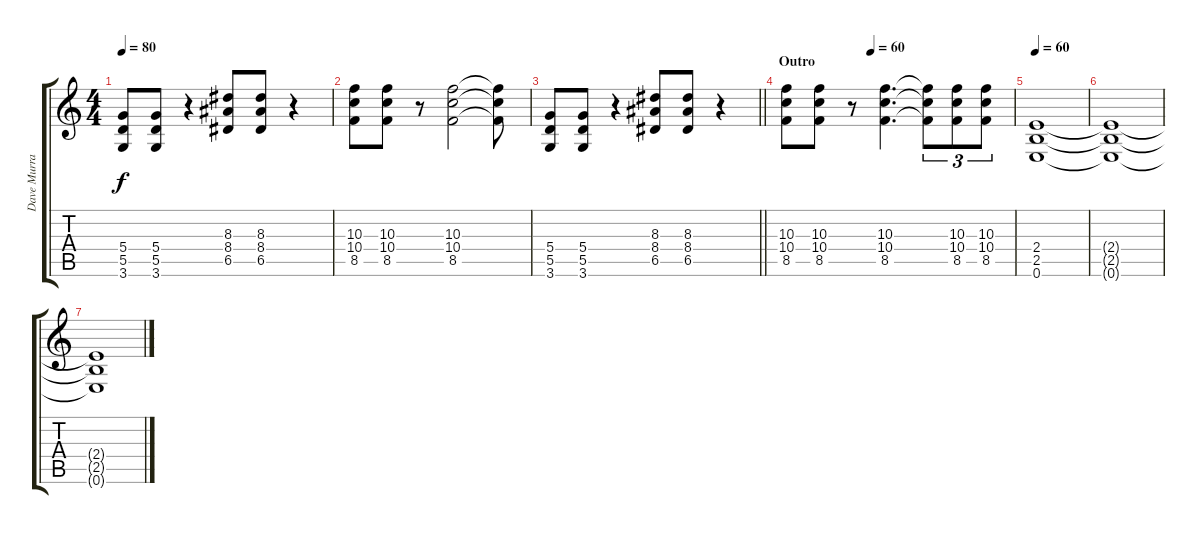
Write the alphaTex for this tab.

\track ("Dave Murray" "Dave Murra") {instrument overdrivenguitar}
\staff {score tabs}
\tuning (E4 B3 G3 D3 A2 E2) {hide}
\ts (4 4)
\tempo 80
\clef g2
\ks c
(5.4 5.5 3.6).8{dy f} (5.4 5.5 3.6).8 r.4 (8.3 8.4 6.5).8 (8.3 8.4 6.5).8 r.4 |
(10.3 10.4 8.5).8 (10.3 10.4 8.5).8 r.8 (10.3 10.4 8.5).2 (10.3{t} 10.4{t} 8.5{t}).8 |
\barLineRight lightlight
(5.4 5.5 3.6).8 (5.4 5.5 3.6).8 r.4 (8.3 8.4 6.5).8 (8.3 8.4 6.5).8 r.4 |
\section ("" "Outro")
\tempo (60 0.375)
(10.3 10.4 8.5).8 (10.3 10.4 8.5).8 r.8 (10.3 10.4 8.5).4{d} (10.3{t} 10.4{t} 8.5{t}).8{tu (3 2)} (10.3 10.4 8.5).8{tu (3 2)} (10.3 10.4 8.5).8{tu (3 2)} |
\tempo 60
(2.4 2.5 0.6).1 |
(2.4{t} 2.5{t} 0.6{t}).1{volume 0} |
(2.4{t} 2.5{t} 0.6{t}).1
